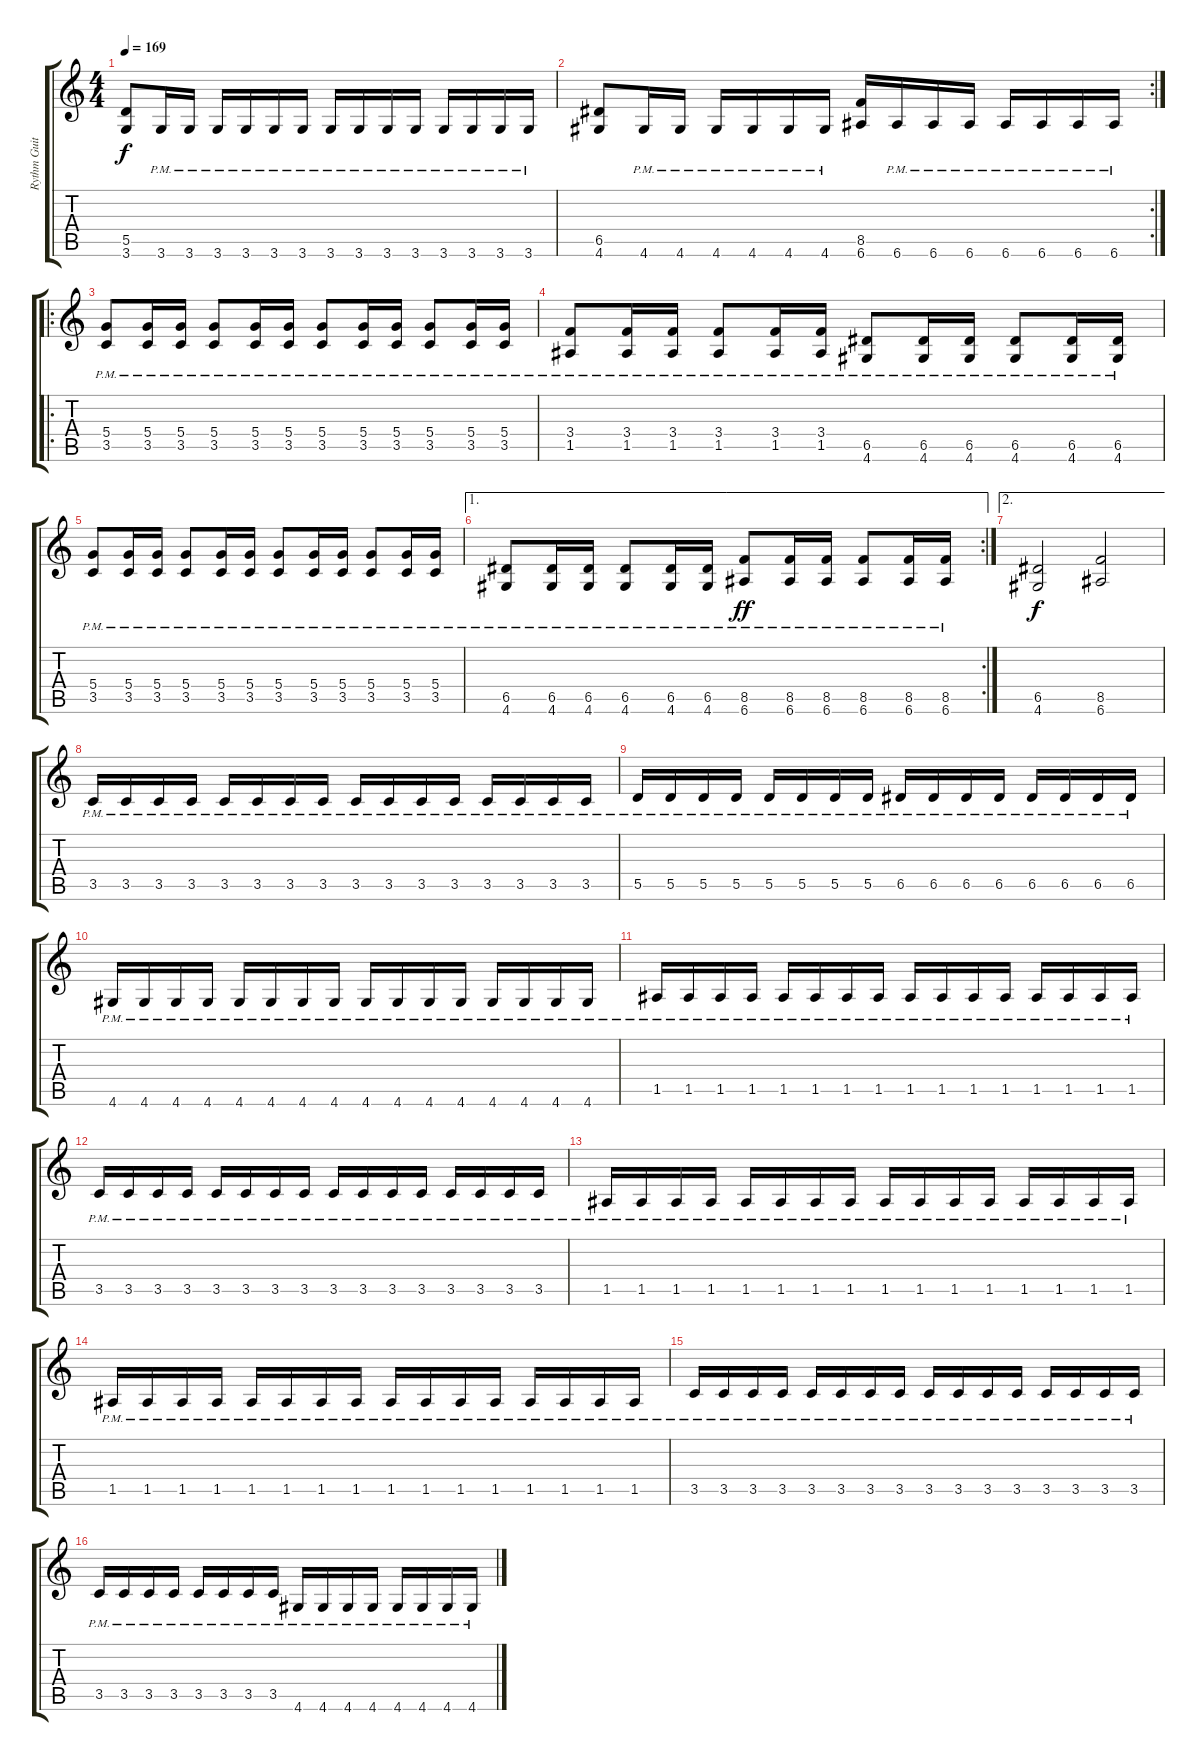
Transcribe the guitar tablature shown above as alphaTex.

\track ("Rythm Guitar" "Rythm Guit") {instrument distortionguitar}
\staff {score tabs}
\tuning (E4 B3 G3 D3 A2 E2) {hide}
\ts (4 4)
\tempo 169
\clef g2
\ks c
(5.5 3.6).8{dy f} 3.6{pm}.16 3.6{pm}.16 3.6{pm}.16 3.6{pm}.16 3.6{pm}.16 3.6{pm}.16 3.6{pm}.16 3.6{pm}.16 3.6{pm}.16 3.6{pm}.16 3.6{pm}.16 3.6{pm}.16 3.6{pm}.16 3.6{pm}.16 |
\rc 2
(6.5 4.6).8 4.6{pm}.16 4.6{pm}.16 4.6{pm}.16 4.6{pm}.16 4.6{pm}.16 4.6{pm}.16 (8.5 6.6).16 6.6{pm}.16 6.6{pm}.16 6.6{pm}.16 6.6{pm}.16 6.6{pm}.16 6.6{pm}.16 6.6{pm}.16 |
\ro
(5.4{pm} 3.5{pm}).8 (5.4{pm} 3.5{pm}).16 (5.4{pm} 3.5{pm}).16 (5.4{pm} 3.5{pm}).8 (5.4{pm} 3.5{pm}).16 (5.4{pm} 3.5{pm}).16 (5.4{pm} 3.5{pm}).8 (5.4{pm} 3.5{pm}).16 (5.4{pm} 3.5{pm}).16 (5.4{pm} 3.5{pm}).8 (5.4{pm} 3.5{pm}).16 (5.4{pm} 3.5{pm}).16 |
(3.4{pm} 1.5{pm}).8 (3.4{pm} 1.5{pm}).16 (3.4{pm} 1.5{pm}).16 (3.4{pm} 1.5{pm}).8 (3.4{pm} 1.5{pm}).16 (3.4{pm} 1.5{pm}).16 (6.5{pm} 4.6{pm}).8 (6.5{pm} 4.6{pm}).16 (6.5{pm} 4.6{pm}).16 (6.5{pm} 4.6{pm}).8 (6.5{pm} 4.6{pm}).16 (6.5{pm} 4.6{pm}).16 |
(5.4{pm} 3.5{pm}).8 (5.4{pm} 3.5{pm}).16 (5.4{pm} 3.5{pm}).16 (5.4{pm} 3.5{pm}).8 (5.4{pm} 3.5{pm}).16 (5.4{pm} 3.5{pm}).16 (5.4{pm} 3.5{pm}).8 (5.4{pm} 3.5{pm}).16 (5.4{pm} 3.5{pm}).16 (5.4{pm} 3.5{pm}).8 (5.4{pm} 3.5{pm}).16 (5.4{pm} 3.5{pm}).16 |
\ae 1
\rc 2
(6.5{pm} 4.6{pm}).8 (6.5{pm} 4.6{pm}).16 (6.5{pm} 4.6{pm}).16 (6.5{pm} 4.6{pm}).8 (6.5{pm} 4.6{pm}).16 (6.5{pm} 4.6{pm}).16 (8.5{pm} 6.6{pm}).8{dy ff} (8.5{pm} 6.6{pm}).16 (8.5{pm} 6.6{pm}).16 (8.5{pm} 6.6{pm}).8 (8.5{pm} 6.6{pm}).16 (8.5{pm} 6.6{pm}).16 |
\ae 2
(6.5 4.6).2{dy f} (8.5 6.6).2 |
3.5{pm}.16 3.5{pm}.16 3.5{pm}.16 3.5{pm}.16 3.5{pm}.16 3.5{pm}.16 3.5{pm}.16 3.5{pm}.16 3.5{pm}.16 3.5{pm}.16 3.5{pm}.16 3.5{pm}.16 3.5{pm}.16 3.5{pm}.16 3.5{pm}.16 3.5{pm}.16 |
5.5{pm}.16 5.5{pm}.16 5.5{pm}.16 5.5{pm}.16 5.5{pm}.16 5.5{pm}.16 5.5{pm}.16 5.5{pm}.16 6.5{pm}.16 6.5{pm}.16 6.5{pm}.16 6.5{pm}.16 6.5{pm}.16 6.5{pm}.16 6.5{pm}.16 6.5{pm}.16 |
4.6{pm}.16 4.6{pm}.16 4.6{pm}.16 4.6{pm}.16 4.6{pm}.16 4.6{pm}.16 4.6{pm}.16 4.6{pm}.16 4.6{pm}.16 4.6{pm}.16 4.6{pm}.16 4.6{pm}.16 4.6{pm}.16 4.6{pm}.16 4.6{pm}.16 4.6{pm}.16 |
1.5{pm}.16 1.5{pm}.16 1.5{pm}.16 1.5{pm}.16 1.5{pm}.16 1.5{pm}.16 1.5{pm}.16 1.5{pm}.16 1.5{pm}.16 1.5{pm}.16 1.5{pm}.16 1.5{pm}.16 1.5{pm}.16 1.5{pm}.16 1.5{pm}.16 1.5{pm}.16 |
3.5{pm}.16 3.5{pm}.16 3.5{pm}.16 3.5{pm}.16 3.5{pm}.16 3.5{pm}.16 3.5{pm}.16 3.5{pm}.16 3.5{pm}.16 3.5{pm}.16 3.5{pm}.16 3.5{pm}.16 3.5{pm}.16 3.5{pm}.16 3.5{pm}.16 3.5{pm}.16 |
1.5{pm}.16 1.5{pm}.16 1.5{pm}.16 1.5{pm}.16 1.5{pm}.16 1.5{pm}.16 1.5{pm}.16 1.5{pm}.16 1.5{pm}.16 1.5{pm}.16 1.5{pm}.16 1.5{pm}.16 1.5{pm}.16 1.5{pm}.16 1.5{pm}.16 1.5{pm}.16 |
1.5{pm}.16 1.5{pm}.16 1.5{pm}.16 1.5{pm}.16 1.5{pm}.16 1.5{pm}.16 1.5{pm}.16 1.5{pm}.16 1.5{pm}.16 1.5{pm}.16 1.5{pm}.16 1.5{pm}.16 1.5{pm}.16 1.5{pm}.16 1.5{pm}.16 1.5{pm}.16 |
3.5{pm}.16 3.5{pm}.16 3.5{pm}.16 3.5{pm}.16 3.5{pm}.16 3.5{pm}.16 3.5{pm}.16 3.5{pm}.16 3.5{pm}.16 3.5{pm}.16 3.5{pm}.16 3.5{pm}.16 3.5{pm}.16 3.5{pm}.16 3.5{pm}.16 3.5{pm}.16 |
3.5{pm}.16 3.5{pm}.16 3.5{pm}.16 3.5{pm}.16 3.5{pm}.16 3.5{pm}.16 3.5{pm}.16 3.5{pm}.16 4.6{pm}.16 4.6{pm}.16 4.6{pm}.16 4.6{pm}.16 4.6{pm}.16 4.6{pm}.16 4.6{pm}.16 4.6{pm}.16
